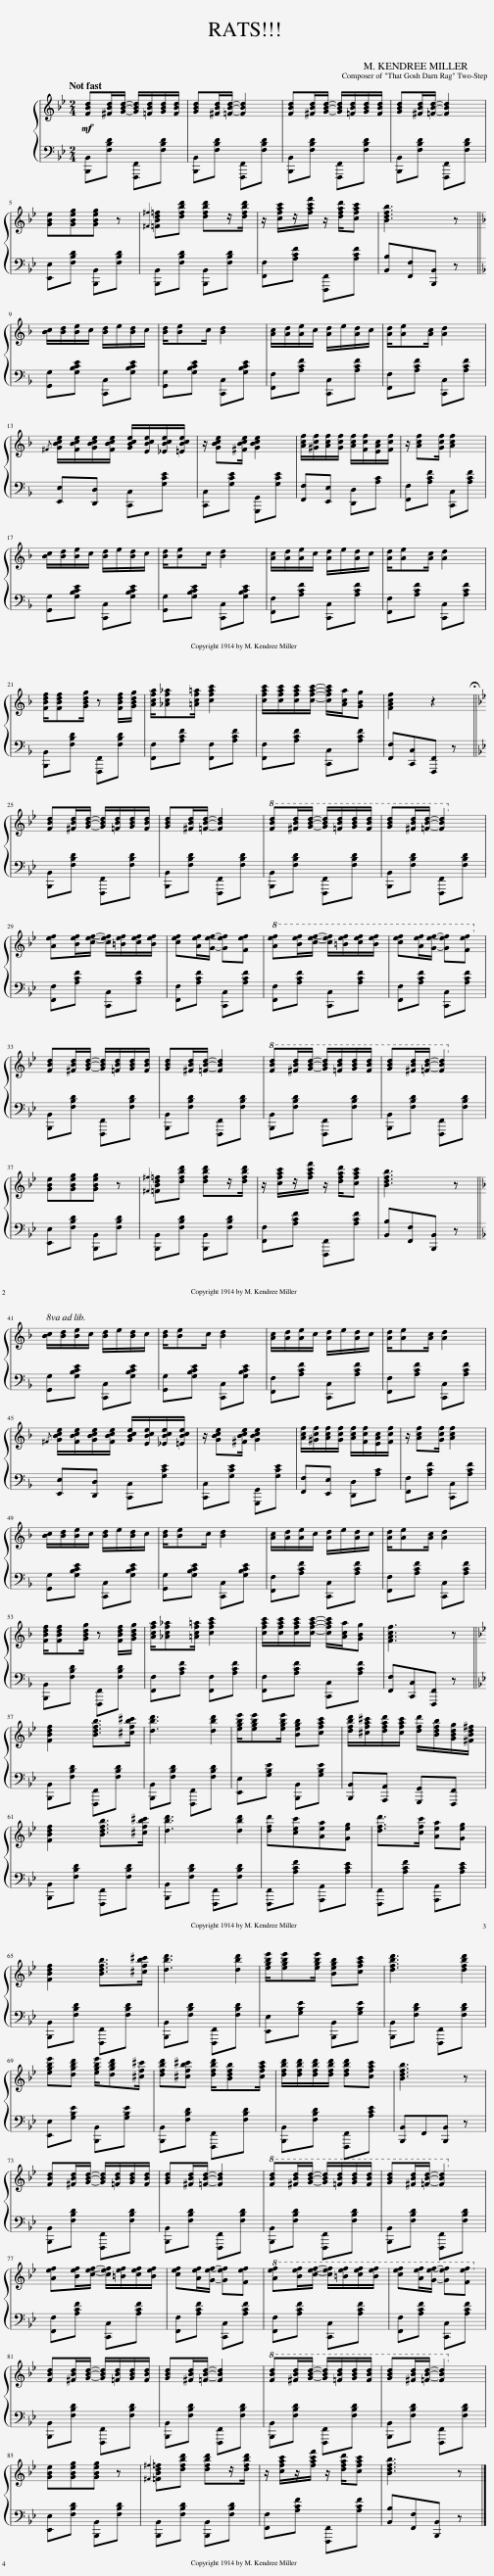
X:1
%%score { 1 | 2 }
L:1/8
Q:1/4=90
M:2/4
I:linebreak $
K:Bb
V:1 treble
V:2 bass
V:1
!mf! [FBd][^FBd]/[GBd]/- [GBd]/[=FBd]/[GBd]/[FBd]/ | [GBd][^FBd]/[=FBd]/- [FBd]2 | [FBd][^FBd]/[GBd]/- [GBd]/[=FBd]/[GBd]/[FBd]/ | [GBd][^FBd]/[=FBd]/- [FBd]2 |$ [GBe][GBeg][GBeg] z | %5
{[^F^f]} [=FBd=f][dfbd'] [dfbd']z/[dfbd']/ | z/ [cfac']/z/[fac'f']/ z/ [dfad']/[cfac'] | [Bdfb]3 z ||$[K:F] [Bc]/[Bd]/[Be]/c/ [Bd]/e/[Bd]/c/ | [Bd]/[Be]c/ [Bd]2 | %10
 [Ac]/[Ad]/[Ae]/c/ [Ad]/e/[Ad]/c/ | [Ad]/[Ae][Ac]/ [Ad]2 |${/^F} [GBce]/[FBce]/[GBce]/[FBce]/ [GBce]/[EBce]/[_EBce]/[=EBce]/ | z/ [GBce][^FBce]/ [GBce]2 | [Acf]/[^Gcf]/[Acf]/[Gcf]/ [Acf]/[Fcf]/[EAc]/[Fcf]/ | %15
 z/ [Acf][Gcf]/ [Acf]2 |$ [Bc]/[Bd]/[Be]/c/ [Bd]/e/[Bd]/c/ | [Bd]/[Be]c/ [Bd]2 | [Ac]/[Ad]/[Ae]/c/ [Ad]/e/[Ad]/c/ | [Ad]/[Ae][Ac]/ [Ad]2 |$ %20
 [FBdf]/[FBdf][GBdg]/ z [FBdf]/[GBdg]/ | [Acfa]/[_Acf_a][=Acf=a]/ [cfac']2 | [cfac']/[cfac']/[cfac']/[cfac']/- [cfac']/[Aca]/[GBg] | [FAcf]2 z2 ||$[K:Bb] [FBd][^FBd]/[GBd]/- [GBd]/[=FBd]/[GBd]/[FBd]/ | %25
 [GBd][^FBd]/[=FBd]/- [FBd]2 |!8va(! [fbd'][^fbd']/[gbd']/- [gbd']/[=fbd']/[gbd']/[fbd']/ | [gbd'][^fbd']/[=fbd']/- [fbd']2!8va)! |$ [Aef][Bef]/[cef]/- [cef]/[=Bef]/[cef]/[Bef]/ | [cef][Aef]/[Gef]/- [Gef][Fef] | %30
!8va(! [ae'f'][be'f']/[c'e'f']/- [c'e'f']/[=be'f']/[c'e'f']/[be'f']/ | [c'e'f'][ae'f']/[ge'f']/- [ge'f'][fe'f']!8va)! |$ [FBd][^FBd]/[GBd]/- [GBd]/[=FBd]/[GBd]/[FBd]/ | [GBd][^FBd]/[=FBd]/- [FBd]2 |!8va(! [fbd'][^fbd']/[gbd']/- [gbd']/[=fbd']/[gbd']/[fbd']/ | %35
 [gbd'][^fbd']/[=fbd']/- [fbd']2!8va)! |$ [GBe][GBeg][GBeg] z |{[^F^f]} [=FBd=f][dfbd'] [dfbd']z/[dfbd']/ | z/ [cfac']/z/[fac'f']/ z/ [dfad']/[cfac'] | [Bdfb]3 z ||$ %40
[K:F] [Bc]/[Bd]/[Be]/c/ [Bd]/e/[Bd]/c/ | [Bd]/[Be]c/ [Bd]2 | [Ac]/[Ad]/[Ae]/c/ [Ad]/e/[Ad]/c/ | [Ad]/[Ae][Ac]/ [Ad]2 |${/^F} [GBce]/[FBce]/[GBce]/[FBce]/ [GBce]/[EBce]/[_EBce]/[=EBce]/ | %45
 z/ [GBce][^FBce]/ [GBce]2 | [Acf]/[^Gcf]/[Acf]/[Gcf]/ [Acf]/[Fcf]/[EAc]/[Fcf]/ | z/ [Acf][Gcf]/ [Acf]2 |$ [Bc]/[Bd]/[Be]/c/ [Bd]/e/[Bd]/c/ | [Bd]/[Be]c/ [Bd]2 | %50
 [Ac]/[Ad]/[Ae]/c/ [Ad]/e/[Ad]/c/ | [Ad]/[Ae][Ac]/ [Ad]2 |$ [FBdf]/[FBdf][GBdg]/ z [FBdf]/[GBdg]/ | [Acfa]/[_Acf_a][=Acf=a]/ [cfac']2 | [cfac']/[cfac']/[cfac']/[cfac']/- [cfac']/[Aca]/[GBg] | %55
 [FAcf]3 z ||$[K:Bb] [FBdf]2 [Bdfb]>[^cfb^c'] | [dbd']3 [dbd'] | [egbe']/[egbe'][egbe']/ [Begb][cfac'] | [dfbd']/[^cfa^c']/[dfad']/[cfac']/ [dfd']/[Bdfb]/[GBdg]/[^FBd^f]/ |$ %60
 [FBdf]2 [Bdfb]>[^cfb^c'] | [dbd']3 [dbd'] | [dfd'][cec'][Aea][Geg] | [dfd']>[cfc'] [Aea][Geg] |$ [FBdf]2 [Bdfb]>[^cfb^c'] | %65
 [dbd']3 [dbd'] | [egbe']/[egbe'][egbe']/ [Begb][cfac'] | [dfbd']3 [dfbd'] |$ [egbe'][dgbd'] [egbe']/[dgbd'][^cf^c']/ | [dfbd'][^cfb^c'] [dfbd']/[Bdfb][cfac']/ | %70
 [dfbd']/[dfbd']/[dfbd']/[dfbd']/ [dfbd'][cfac'] | [Bdfb]3 z |$ [FBd][^FBd]/[GBd]/- [GBd]/[=FBd]/[GBd]/[FBd]/ | [GBd][^FBd]/[=FBd]/- [FBd]2 |!8va(! [fbd'][^fbd']/[gbd']/- [gbd']/[=fbd']/[gbd']/[fbd']/ | %75
 [gbd'][^fbd']/[=fbd']/- [fbd']2!8va)! |$ [Aef][Bef]/[cef]/- [cef]/[=Bef]/[cef]/[Bef]/ | [cef][Aef]/[Gef]/- [Gef][Fef] |!8va(! [ae'f'][be'f']/[c'e'f']/- [c'e'f']/[=be'f']/[c'e'f']/[be'f']/ | [c'e'f'][ae'f']/[ge'f']/- [ge'f'][fe'f']!8va)! |$ %80
 [FBd][^FBd]/[GBd]/- [GBd]/[=FBd]/[GBd]/[FBd]/ | [GBd][^FBd]/[=FBd]/- [FBd]2 |!8va(! [fbd'][^fbd']/[gbd']/- [gbd']/[=fbd']/[gbd']/[fbd']/ | [gbd'][^fbd']/[=fbd']/- [fbd']2!8va)! |$ [GBe][GBeg][GBeg] z | %85
{[^F^f]} [=FBd=f][dfbd'] [dfbd']z/[dfbd']/ | z/ [cfac']/z/[fac'f']/ z/ [dfad']/[cfac'] | [Bdfb]3 z |] %88
V:2
 [B,,,B,,][F,B,D] [F,,,F,,][F,B,D] | [B,,,B,,][F,B,D] [F,,,F,,][F,B,D] | [B,,,B,,][F,B,D] [F,,,F,,][F,B,D] | [B,,,B,,][F,B,D] [F,,,F,,][F,B,D] |$ [E,,E,][F,B,D] [B,,,B,,][F,B,D] | %5
 [B,,,B,,][F,B,D] [B,,,B,,][F,B,D] | [F,,F,][A,CF] [F,,,F,,][A,CF] | [B,,B,][F,,F,][B,,,B,,] z ||$[K:F] [G,,G,][G,B,CE] [C,,C,][G,B,CE] | [G,,G,][G,B,CE] [C,,C,][G,B,CE] | %10
 [F,,F,][A,CF] [C,,C,][A,CF] | [F,,F,][A,CF] [C,,C,][A,CF] |$ [E,,E,][D,,D,] [C,,C,][G,CE] | [C,,C,][G,CE] [G,,,G,,][G,CE] | [F,,F,][E,,E,] [D,,D,][A,C] | %15
 [F,,F,][A,CF] [C,,C,][A,CF] |$ [G,,G,][G,B,CE] [C,,C,][G,B,CE] | [G,,G,][G,B,CE] [C,,C,][G,B,CE] | [F,,F,][A,CF] [C,,C,][A,CF] | [F,,F,][A,CF] [C,,C,][A,CF] |$ %20
 [B,,,B,,][F,B,D] [F,,,F,,][F,B,D] | [F,,F,][A,CF] [F,,F,][A,CF] | [F,,F,][A,CF] [C,,C,][A,CF] | [F,,F,][C,,C,][F,,,F,,] z ||$[K:Bb] [B,,,B,,][F,B,D] [F,,,F,,][F,B,D] | %25
 [B,,,B,,][F,B,D] [F,,,F,,][F,B,D] | [B,,,B,,][F,B,D] [F,,,F,,][F,B,D] | [B,,,B,,][F,B,D] [F,,,F,,][F,B,D] |$ [F,,F,][A,CF] [C,,C,][A,CF] | [F,,F,][A,CF] [C,,C,][A,CF] | %30
 [F,,F,][A,CF] [C,,C,][A,CF] | [F,,F,][A,CF] [C,,C,][A,CF] |$ [B,,,B,,][F,B,D] [F,,,F,,][F,B,D] | [B,,,B,,][F,B,D] [F,,,F,,][F,B,D] | [B,,,B,,][F,B,D] [F,,,F,,][F,B,D] | %35
 [B,,,B,,][F,B,D] [F,,,F,,][F,B,D] |$ [E,,E,][F,B,D] [B,,,B,,][F,B,D] | [B,,,B,,][F,B,D] [B,,,B,,][F,B,D] | [F,,F,][A,CF] [F,,,F,,][A,CF] | [B,,B,][F,,F,][B,,,B,,] z ||$ %40
[K:F] [G,,G,][G,B,CE] [C,,C,][G,B,CE] | [G,,G,][G,B,CE] [C,,C,][G,B,CE] | [F,,F,][A,CF] [C,,C,][A,CF] | [F,,F,][A,CF] [C,,C,][A,CF] |$ [E,,E,][D,,D,] [C,,C,][G,CE] | %45
 [C,,C,][G,CE] [G,,,G,,][G,CE] | [F,,F,][E,,E,] [D,,D,][A,C] | [F,,F,][A,CF] [C,,C,][A,CF] |$ [G,,G,][G,B,CE] [C,,C,][G,B,CE] | [G,,G,][G,B,CE] [C,,C,][G,B,CE] | %50
 [F,,F,][A,CF] [C,,C,][A,CF] | [F,,F,][A,CF] [C,,C,][A,CF] |$ [B,,,B,,][F,B,D] [F,,,F,,][F,B,D] | [F,,F,][A,CF] [F,,F,][A,CF] | [F,,F,][A,CF] [C,,C,][A,CF] | %55
 [F,,F,][C,,C,][F,,,F,,] z ||$[K:Bb] [B,,,B,,][F,B,D] [F,,,F,,][F,B,D] | [B,,,B,,][F,B,D] [F,,,F,,][F,B,D] | [E,,E,][G,B,E] [B,,,B,,][G,B,E] | [B,,,B,,][A,,,A,,] [G,,,G,,][F,,,F,,] |$ %60
 [B,,,B,,][F,B,D] [F,,,F,,][F,B,D] | [B,,,B,,][F,B,D] [F,,,F,,][F,B,D] | [F,,,F,,][A,CF] [A,,,A,,][A,CE] | [F,,,F,,][A,CF] [A,,,A,,][A,CE] |$ [B,,,B,,][F,B,D] [F,,,F,,][F,B,D] | %65
 [B,,,B,,][F,B,D] [F,,,F,,][F,B,D] | [E,,E,][G,B,E] [B,,,B,,][G,B,E] | [B,,,B,,][F,B,D] [F,,,F,,][F,B,D] |$ [E,,E,][G,B,E] [B,,,B,,][G,B,E] | [B,,,B,,][F,B,D] [F,,,F,,][F,B,D] | %70
 [B,,,B,,][F,B,D] [F,,,F,,][A,CE] | [B,,,B,,]F,,[B,,,B,,] z |$ [B,,,B,,][F,B,D] [F,,,F,,][F,B,D] | [B,,,B,,][F,B,D] [F,,,F,,][F,B,D] | [B,,,B,,][F,B,D] [F,,,F,,][F,B,D] | %75
 [B,,,B,,][F,B,D] [F,,,F,,][F,B,D] |$ [F,,F,][A,CF] [C,,C,][A,CF] | [F,,F,][A,CF] [C,,C,][A,CF] | [F,,F,][A,CF] [C,,C,][A,CF] | [F,,F,][A,CF] [C,,C,][A,CF] |$ %80
 [B,,,B,,][F,B,D] [F,,,F,,][F,B,D] | [B,,,B,,][F,B,D] [F,,,F,,][F,B,D] | [B,,,B,,][F,B,D] [F,,,F,,][F,B,D] | [B,,,B,,][F,B,D] [F,,,F,,][F,B,D] |$ [E,,E,][F,B,D] [B,,,B,,][F,B,D] | %85
 [B,,,B,,][F,B,D] [B,,,B,,][F,B,D] | [F,,F,][A,CF] [F,,,F,,][A,CF] | [B,,B,][F,,F,][B,,,B,,] z |] %88
